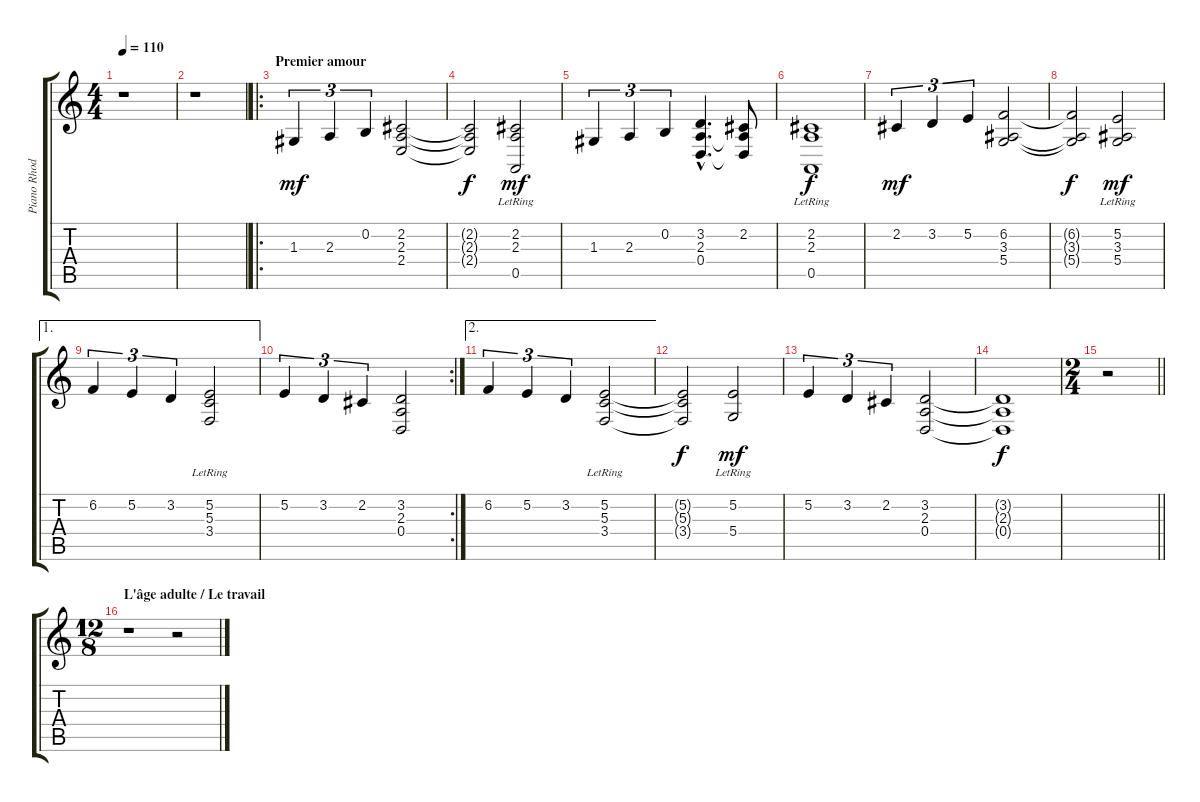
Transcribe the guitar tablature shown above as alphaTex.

\track ("Piano Rhodes" "Piano Rhod") {instrument electricpiano1}
\staff {score tabs}
\tuning (E4 B3 G3 D3 A2 E2) {hide}
\ts (4 4)
\tempo 110
\clef g2
\ks c
r.1{dy f} |
r.1 |
\ro
\section ("" "Premier amour")
1.3.4{tu (3 2) dy mf} 2.3.4{tu (3 2)} 0.2.4{tu (3 2)} (2.2 2.3 2.4).2 |
(2.2{t} 2.3{t} 2.4{t}).2{dy f} (2.2 2.3 0.5{lr}).2{dy mf} |
1.3.4{tu (3 2)} 2.3.4{tu (3 2)} 0.2.4{tu (3 2)} (3.2{hac} 2.3{hac} 0.4{hac}).4{d} (2.2 2.3{t} 0.4{t}).8 |
(2.2 2.3{lr} 0.5{lr}).1{dy f} |
2.2.4{tu (3 2) dy mf} 3.2.4{tu (3 2)} 5.2.4{tu (3 2)} (6.2 3.3 5.4).2 |
(6.2{t} 3.3{t} 5.4{t}).2{dy f} (5.2 3.3{lr} 5.4{lr}).2{dy mf} |
\ae 1
6.2.4{tu (3 2)} 5.2.4{tu (3 2)} 3.2.4{tu (3 2)} (5.2 5.3{lr} 3.4{lr}).2 |
\rc 2
5.2.4{tu (3 2)} 3.2.4{tu (3 2)} 2.2.4{tu (3 2)} (3.2 2.3 0.4).2 |
\ae 2
6.2.4{tu (3 2)} 5.2.4{tu (3 2)} 3.2.4{tu (3 2)} (5.2 5.3{lr} 3.4{lr}).2 |
(5.2{t} 5.3{t} 3.4{t}).2{dy f} (5.2 5.4{lr}).2{dy mf} |
5.2.4{tu (3 2)} 3.2.4{tu (3 2)} 2.2.4{tu (3 2)} (3.2 2.3 0.4).2 |
(3.2{t} 2.3{t} 0.4{t}).1{dy f volume 0} |
\ts (2 4)
\barLineRight lightlight
r.2 |
\ts (12 8)
\section ("" "L'âge adulte / Le travail")
r.1 r.2
